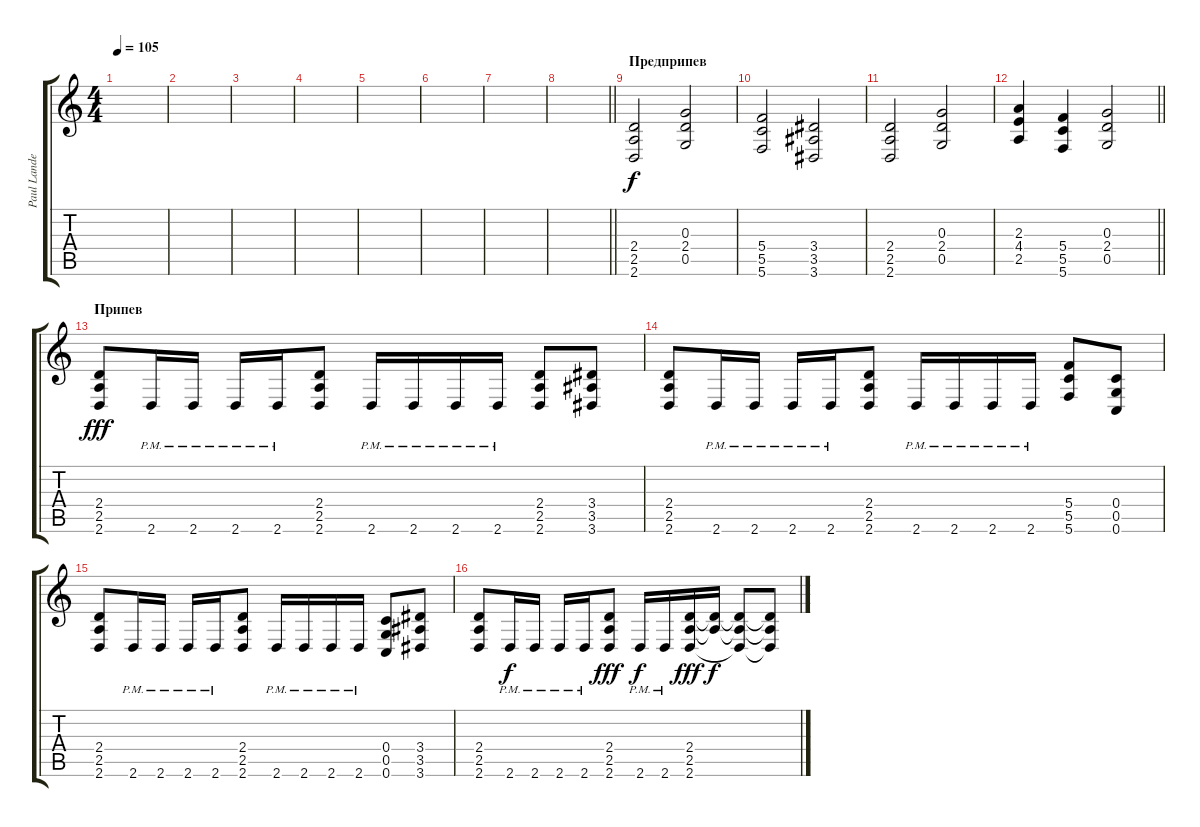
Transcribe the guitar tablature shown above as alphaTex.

\track ("Paul Landers" "Paul Lande") {instrument distortionguitar}
\staff {score tabs}
\tuning (E4 C4 G3 C3 G2 C2) {hide}
\ts (4 4)
\tempo 105
\clef g2
\ks c
|
|
|
|
|
|
|
\barLineRight lightlight
|
\section ("" "Предприпев")
(2.4 2.5 2.6).2{volume 13 balance 16} (0.3 2.4 0.5).2 |
(5.4 5.5 5.6).2 (3.4 3.5 3.6).2 |
(2.4 2.5 2.6).2 (0.3 2.4 0.5).2 |
\barLineRight lightlight
(2.3 4.4 2.5).4 (5.4 5.5 5.6).4 (0.3 2.4 0.5).2 |
\section ("" "Припев")
(2.4 2.5 2.6).8{dy fff volume 16 balance 0} 2.6{pm}.16 2.6{pm}.16 2.6{pm}.16 2.6{pm}.16 (2.4 2.5 2.6).8 2.6{pm}.16 2.6{pm}.16 2.6{pm}.16 2.6{pm}.16 (2.4 2.5 2.6).8 (3.4 3.5 3.6).8 |
(2.4 2.5 2.6).8 2.6{pm}.16 2.6{pm}.16 2.6{pm}.16 2.6{pm}.16 (2.4 2.5 2.6).8 2.6{pm}.16 2.6{pm}.16 2.6{pm}.16 2.6{pm}.16 (5.4 5.5 5.6).8 (0.4 0.5 0.6).8 |
(2.4 2.5 2.6).8 2.6{pm}.16 2.6{pm}.16 2.6{pm}.16 2.6{pm}.16 (2.4 2.5 2.6).8 2.6{pm}.16 2.6{pm}.16 2.6{pm}.16 2.6{pm}.16 (0.4 0.5 0.6).8 (3.4 3.5 3.6).8 |
(2.4 2.5 2.6).8 2.6{pm}.16{dy f} 2.6{pm}.16 2.6{pm}.16 2.6{pm}.16 (2.4 2.5 2.6).8{dy fff} 2.6{pm}.16{dy f} 2.6{pm}.16 (2.4 2.5 2.6).16{dy fff} (2.4{t} 2.5{t}).16{dy f} (2.4{t} 2.5{t} 2.6{t}).8 (2.4{t} 2.5{t} 2.6{t}).8
